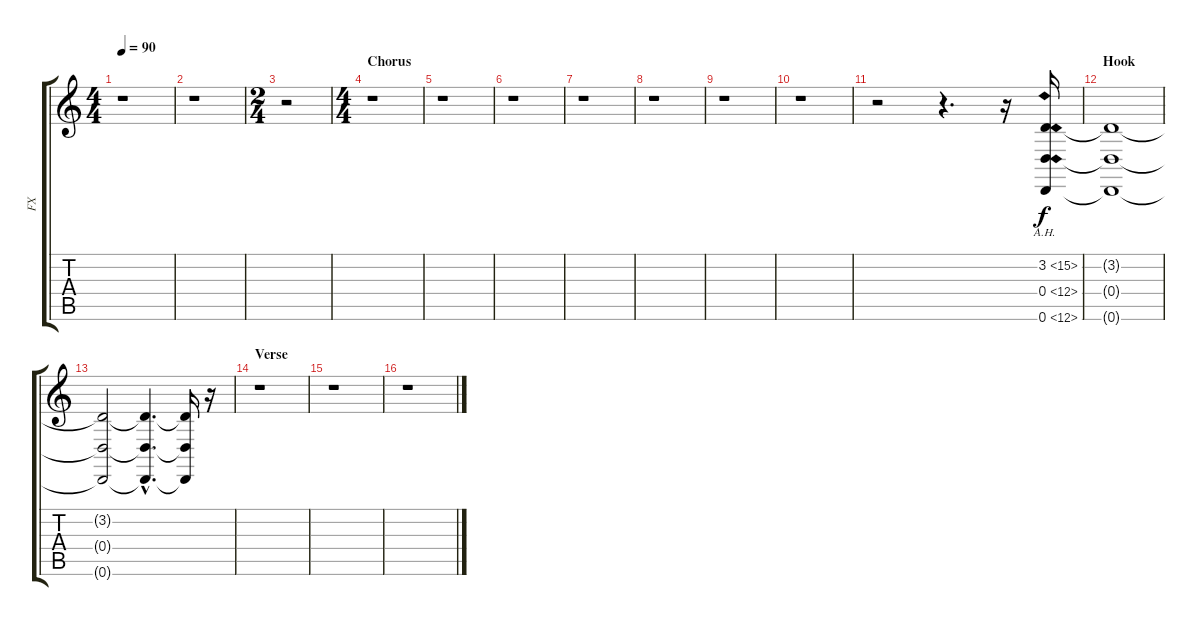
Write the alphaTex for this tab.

\track ("FX" "FX") {instrument fx8scifi}
\staff {score tabs}
\tuning (E4 B3 G3 D3 A2 D2) {hide}
\ts (4 4)
\tempo 90
\clef g2
\ks c
r.1{dy f} |
r.1 |
\ts (2 4)
r.2 |
\ts (4 4)
\section ("" "Chorus")
r.1 |
r.1 |
r.1 |
r.1 |
r.1 |
r.1 |
r.1 |
r.2 r.4{d} r.16 (3.2{ah 12} 0.4{ah 12} 0.6{ah 12}).16 |
\section ("" "Hook")
(3.2{t} 0.4{t} 0.6{t}).1 |
(3.2{t} 0.4{t} 0.6{t}).2 (3.2{hac t} 0.4{hac t} 0.6{hac t}).4{d} (3.2{t} 0.4{t} 0.6{t}).16 r.16 |
\section ("" "Verse")
r.1 |
r.1 |
r.1
